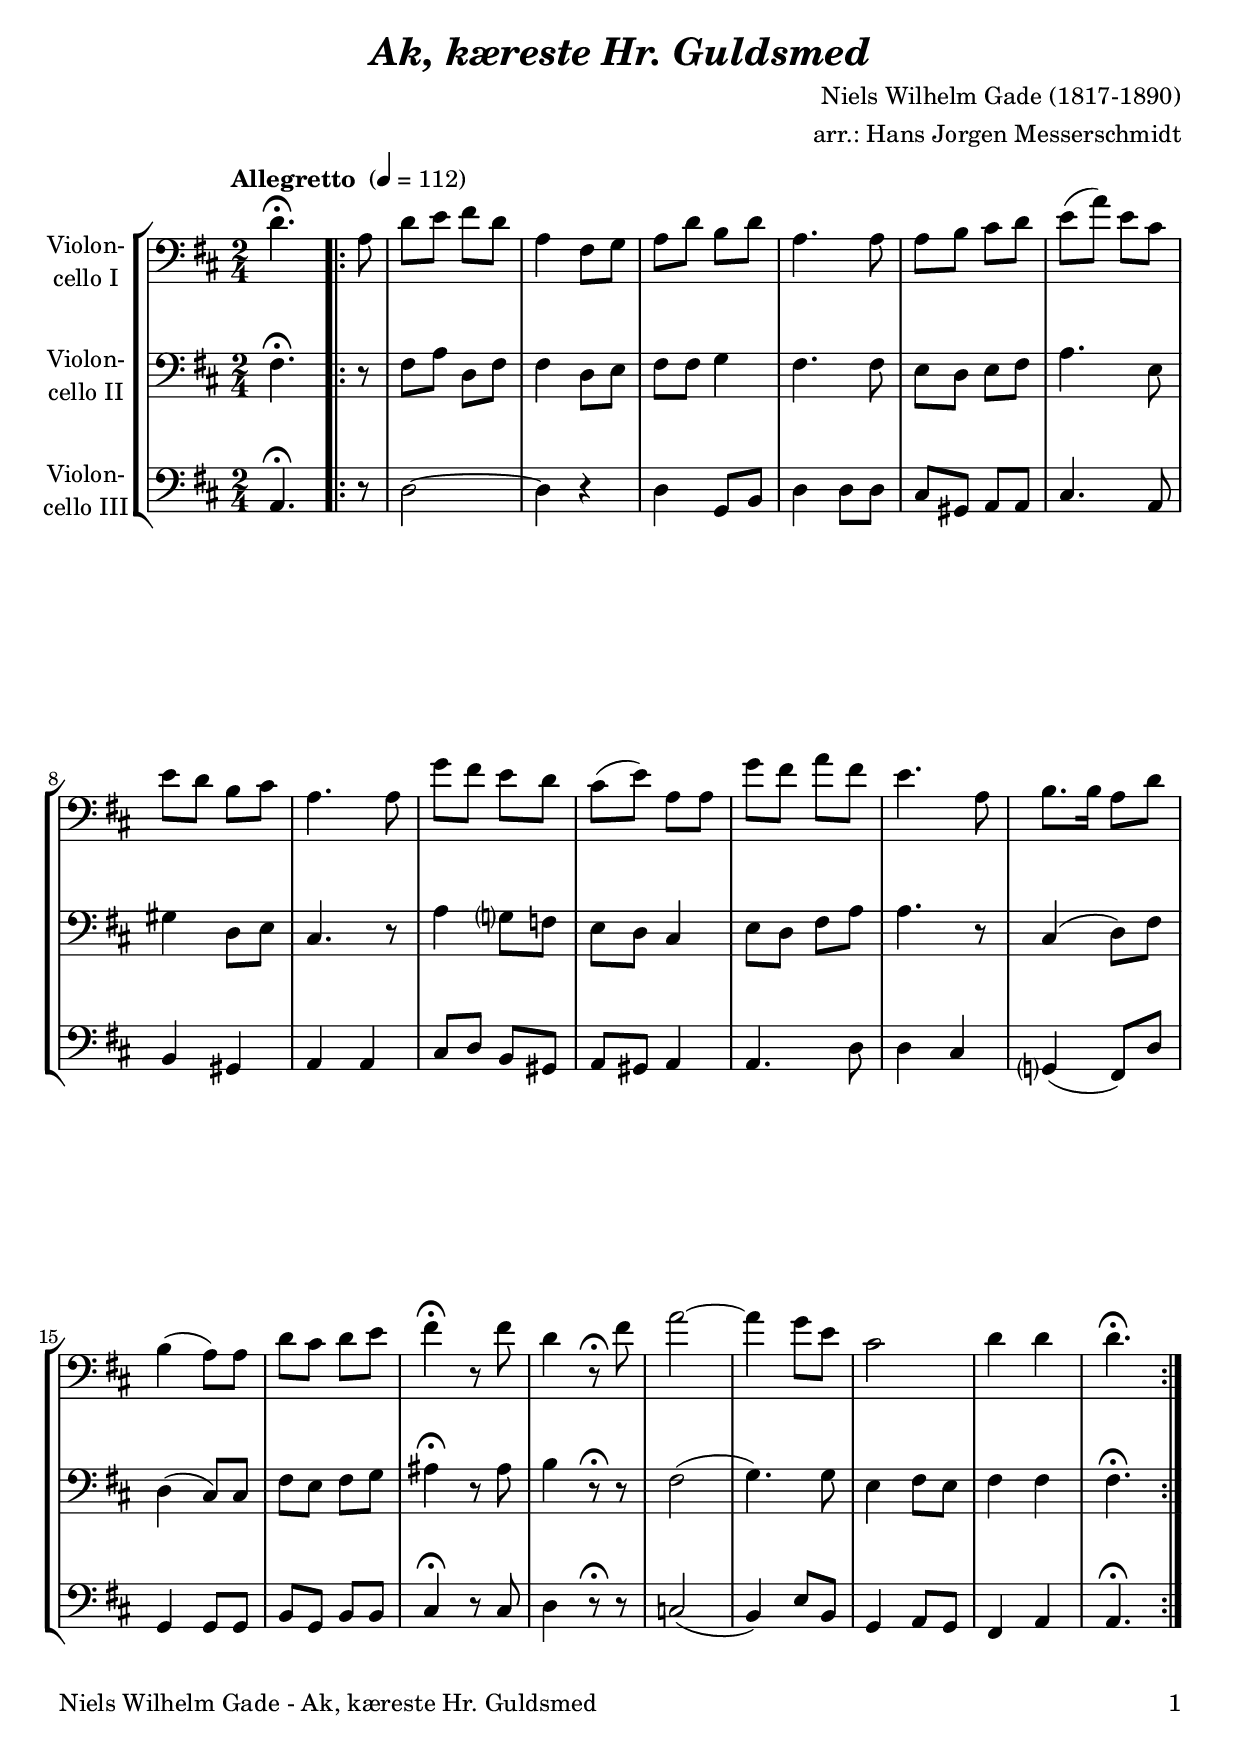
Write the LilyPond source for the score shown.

\version "2.20.2"
\include "deutsch.ly"
  
#(set-global-staff-size 21)

\header {
  title     = \markup \bold \italic "Ak, kæreste Hr. Guldsmed"
  composer  = "Niels Wilhelm Gade (1817-1890)"
  arranger  = "arr.: Hans Jorgen Messerschmidt"
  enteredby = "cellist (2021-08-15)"
%  piece     = ""
}

voiceconsts = {
  \key f \major
  \time 2/4
  \clef "bass"
%  \numericTimeSignature
  % Set default beaming for all staves
%  \set Timing.beamExceptions = #'()
%  \set Timing.baseMoment     = #(ly:make-moment 1 4)
%  \set Timing.beatStructure  = #'(1 1 1 1)
  \tempo "Allegretto " 4=112
}

micl = "clarinet"
mifl = "flute"
miob = "oboe"
mifh = "french horn"
misx = "tenor sax"
mist = "string ensemble 1"
miba = "cello"

va = \relative c' {
  \voiceconsts

  \partial 4. f4.\fermata
  \repeat volta 2 {
    \partial 8 c8
    f g a f
    c4 a8 b
    c f d f
    c4. c8
    c d e f
    g( c) g e

    g f d e
    c4. c8
    b' a g f
    e( g) c, c
    b' a c a
    g4. c,8
    d8. d16 c8 f
    d4( c8) c

    f e f g
    a4\fermata r8 a
    f4 r8\fermata a
    c2~
    c4 b8 g
    e2
    f4 f
    f4.\fermata
  }
}

vb = \relative c' {
  \voiceconsts

  \partial 4. a4.\fermata
  \repeat volta 2 {
    \partial 8 r8
    a c f, a
    a4 f8 g
    a a b4
    a4. a8
    g f g a
    c4. g8

    h4 f8 g
    e4. r8
    c'4 b?8 as
    g f e4
    g8 f a c
    c4. r8
    e,4( f8) a
    f4( e8) e

    a g a b
    cis4\fermata r8 cis
    d4 r8\fermata r
    a2(
    b4.) b8
    g4 a8 g
    a4 a
    a4.\fermata
  }
}

vc = \relative c {
  \voiceconsts

  \partial 4. c4.\fermata
  \repeat volta 2 {
    \partial 8 r8
    f2~
    f4 r
    f b,8 d
    f4 f8 f
    e h c c
    e4. c8

    d4 h
    c c
    e8 f d h
    c h c4
    c4. f8
    f4 e
    b?( a8) f'
    b,4 b8 b

    d b d d
    e4\fermata r8 e
    f4 r8\fermata r
    es2(
    d4) g8 d
    b4 c8 b
    a4 c
    c4.\fermata
  }
}


music = \new StaffGroup <<
      \new Staff {
	\set Staff.midiInstrument = \miba
	\set Staff.instrumentName = \markup \center-column { "Violon-" "cello I" }
	\transpose f d { \va }
      }

      \new Staff {
	\set Staff.midiInstrument = \miba
	\set Staff.instrumentName = \markup \center-column { "Violon-" "cello II" }
	\transpose f d { \vb }
      }

      \new Staff {
	\set Staff.midiInstrument = \miba
	\set Staff.instrumentName = \markup \center-column { "Violon-" "cello III" }
	\transpose f d { \vc }
      }
>>

\book {
   \paper {
    print-page-number = ##t
    print-first-page-number = ##t
    ragged-last-bottom = ##f
    oddHeaderMarkup = \markup \null
    evenHeaderMarkup = \markup \null
    oddFooterMarkup = \markup {
      \fill-line {
        \on-the-fly #print-page-number-check-first
        "Niels Wilhelm Gade - Ak, kæreste Hr. Guldsmed" \fromproperty #'page:page-number-string
      }
    }
    evenFooterMarkup = \oddFooterMarkup
  } \score {
    \music
    \layout {}
  }

  \score {
    \unfoldRepeats \music

    \midi {
      \context {
        \Score
      }
    }
  }
}